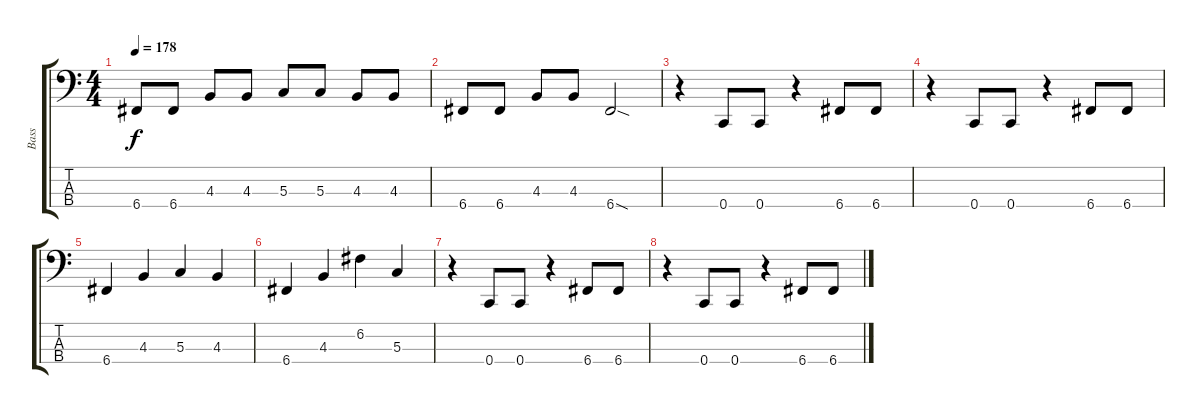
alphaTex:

\track ("Bass" "Bass") {instrument slapbass2}
\staff {score tabs}
\tuning (F2 C2 G1 C1) {hide}
\ts (4 4)
\tempo 178
\clef f4
\ks c
6.4.8{dy f} 6.4.8 4.3.8 4.3.8 5.3.8 5.3.8 4.3.8 4.3.8 |
6.4.8 6.4.8 4.3.8 4.3.8 6.4{sod}.2 |
r.4 0.4.8 0.4.8 r.4 6.4.8 6.4.8 |
r.4 0.4.8 0.4.8 r.4 6.4.8 6.4.8 |
6.4.4 4.3.4 5.3.4 4.3.4 |
6.4.4 4.3.4 6.2.4 5.3.4 |
r.4 0.4.8 0.4.8 r.4 6.4.8 6.4.8 |
r.4 0.4.8 0.4.8 r.4 6.4.8 6.4.8
